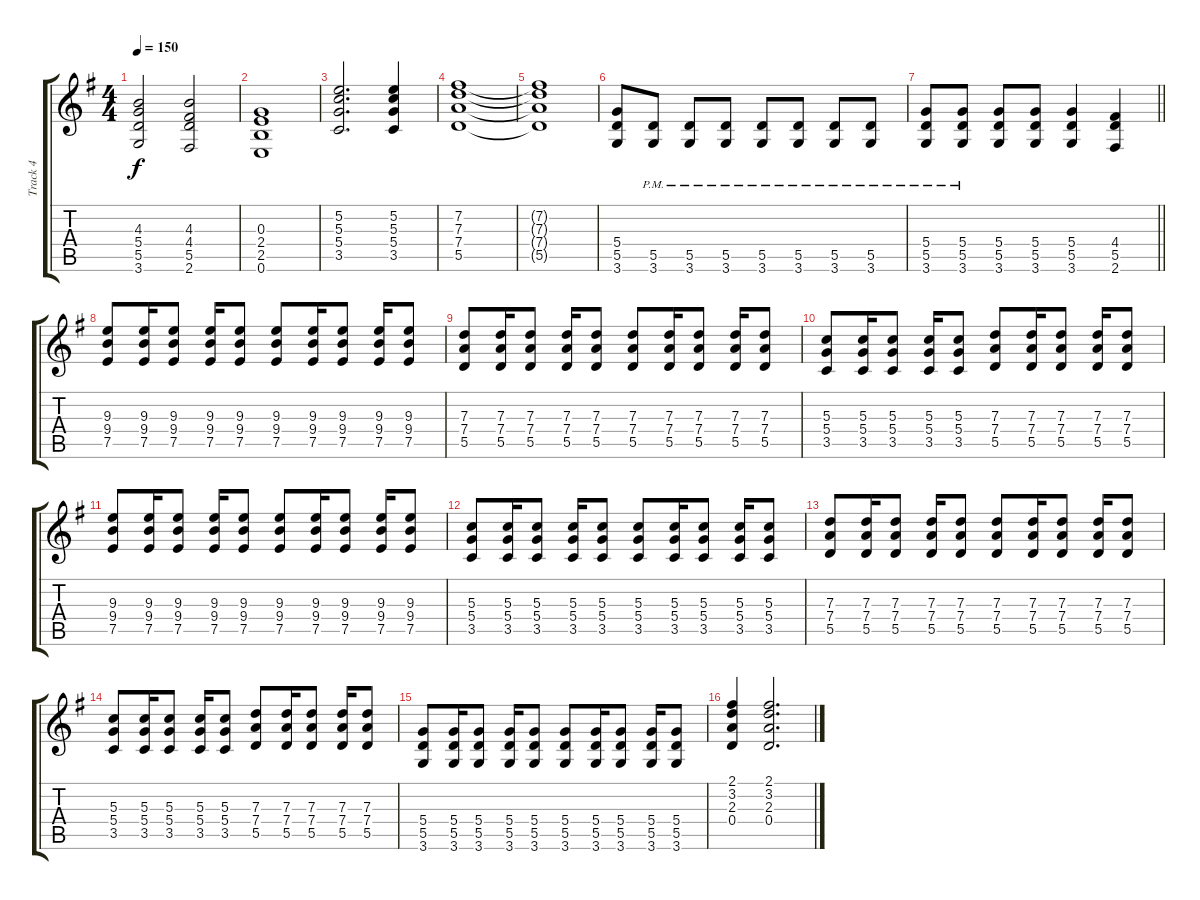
\track ("Track 4" "Track 4") {instrument electricguitarclean}
\staff {score tabs}
\tuning (E4 B3 G3 D3 A2 E2) {hide}
\ts (4 4)
\tempo 150
\clef g2
\ks g
(4.3 5.4 5.5 3.6).2{dy f} (4.3 4.4 5.5 2.6).2 |
(0.3 2.4 2.5 0.6).1 |
(5.2 5.3 5.4 3.5).2{d} (5.2 5.3 5.4 3.5).4 |
(7.2 7.3 7.4 5.5).1 |
(7.2{t} 7.3{t} 7.4{t} 5.5{t}).1 |
(5.4 5.5 3.6).8 (5.5{pm} 3.6{pm}).8 (5.5{pm} 3.6{pm}).8 (5.5{pm} 3.6{pm}).8 (5.5{pm} 3.6{pm}).8 (5.5{pm} 3.6{pm}).8 (5.5{pm} 3.6{pm}).8 (5.5{pm} 3.6{pm}).8 |
\barLineRight lightlight
(5.4{pm} 5.5{pm} 3.6{pm}).8 (5.4{pm} 5.5{pm} 3.6{pm}).8 (5.4 5.5 3.6).8 (5.4 5.5 3.6).8 (5.4 5.5 3.6).4 (4.4 5.5 2.6).4 |
(9.3 9.4 7.5).8 (9.3 9.4 7.5).16 (9.3 9.4 7.5).8 (9.3 9.4 7.5).16 (9.3 9.4 7.5).8 (9.3 9.4 7.5).8 (9.3 9.4 7.5).16 (9.3 9.4 7.5).8 (9.3 9.4 7.5).16 (9.3 9.4 7.5).8 |
(7.3 7.4 5.5).8 (7.3 7.4 5.5).16 (7.3 7.4 5.5).8 (7.3 7.4 5.5).16 (7.3 7.4 5.5).8 (7.3 7.4 5.5).8 (7.3 7.4 5.5).16 (7.3 7.4 5.5).8 (7.3 7.4 5.5).16 (7.3 7.4 5.5).8 |
(5.3 5.4 3.5).8 (5.3 5.4 3.5).16 (5.3 5.4 3.5).8 (5.3 5.4 3.5).16 (5.3 5.4 3.5).8 (7.3 7.4 5.5).8 (7.3 7.4 5.5).16 (7.3 7.4 5.5).8 (7.3 7.4 5.5).16 (7.3 7.4 5.5).8 |
(9.3 9.4 7.5).8 (9.3 9.4 7.5).16 (9.3 9.4 7.5).8 (9.3 9.4 7.5).16 (9.3 9.4 7.5).8 (9.3 9.4 7.5).8 (9.3 9.4 7.5).16 (9.3 9.4 7.5).8 (9.3 9.4 7.5).16 (9.3 9.4 7.5).8 |
(5.3 5.4 3.5).8 (5.3 5.4 3.5).16 (5.3 5.4 3.5).8 (5.3 5.4 3.5).16 (5.3 5.4 3.5).8 (5.3 5.4 3.5).8 (5.3 5.4 3.5).16 (5.3 5.4 3.5).8 (5.3 5.4 3.5).16 (5.3 5.4 3.5).8 |
(7.3 7.4 5.5).8 (7.3 7.4 5.5).16 (7.3 7.4 5.5).8 (7.3 7.4 5.5).16 (7.3 7.4 5.5).8 (7.3 7.4 5.5).8 (7.3 7.4 5.5).16 (7.3 7.4 5.5).8 (7.3 7.4 5.5).16 (7.3 7.4 5.5).8 |
(5.3 5.4 3.5).8 (5.3 5.4 3.5).16 (5.3 5.4 3.5).8 (5.3 5.4 3.5).16 (5.3 5.4 3.5).8 (7.3 7.4 5.5).8 (7.3 7.4 5.5).16 (7.3 7.4 5.5).8 (7.3 7.4 5.5).16 (7.3 7.4 5.5).8 |
(5.4 5.5 3.6).8 (5.4 5.5 3.6).16 (5.4 5.5 3.6).8 (5.4 5.5 3.6).16 (5.4 5.5 3.6).8 (5.4 5.5 3.6).8 (5.4 5.5 3.6).16 (5.4 5.5 3.6).8 (5.4 5.5 3.6).16 (5.4 5.5 3.6).8 |
(2.1 3.2 2.3 0.4).4 (2.1 3.2 2.3 0.4).2{d}
